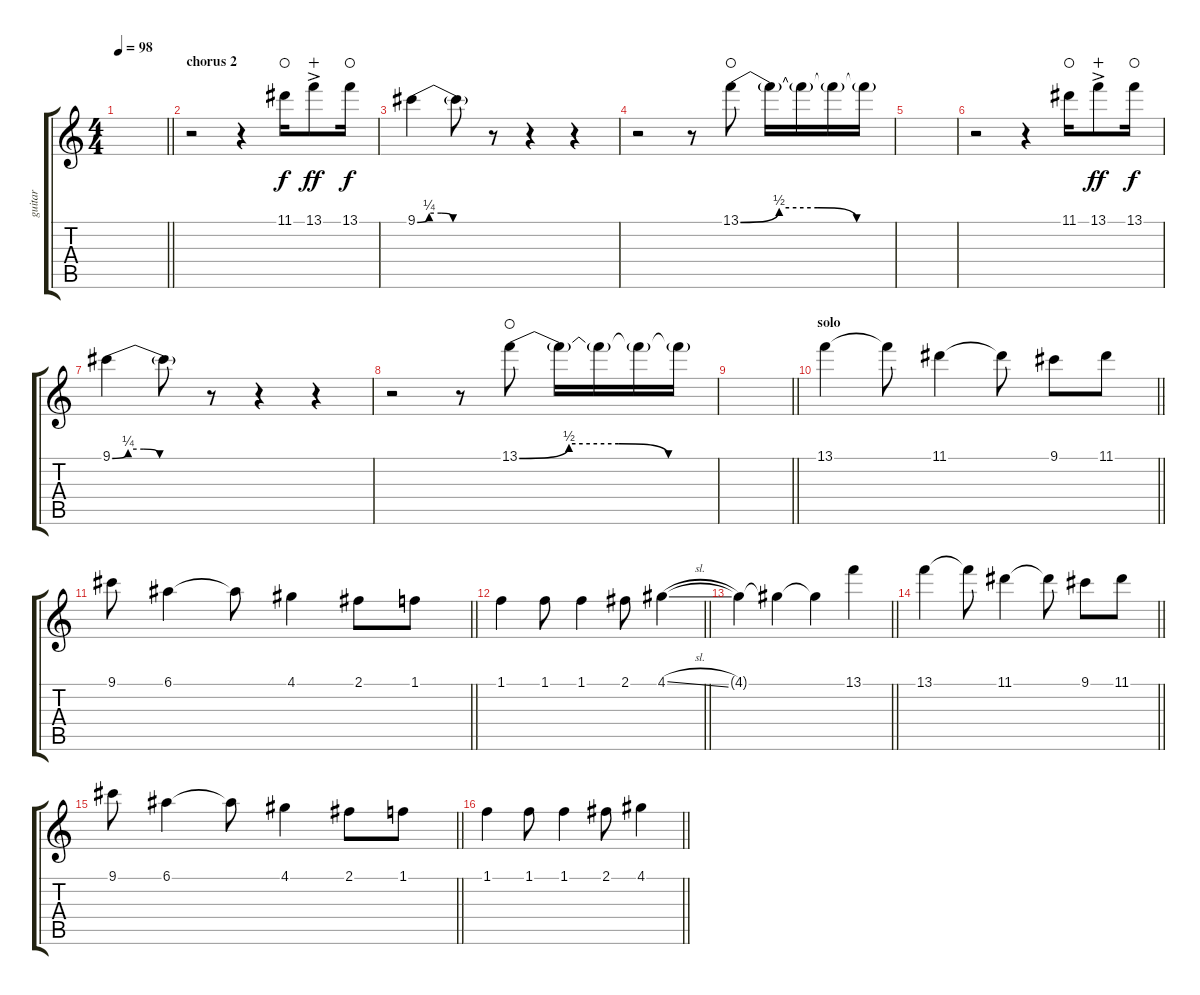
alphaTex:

\track ("guitar " "guitar ") {instrument electricguitarjazz}
\staff {score tabs}
\tuning (E4 B3 G3 D3 A2 E2) {hide}
\ts (4 4)
\tempo 98
\clef g2
\barLineRight lightlight
\ks c
|
\section ("" "chorus 2")
r.2 r.4 11.1.16{waho} 13.1{ac}.8{dy ff wahc} 13.1.16{dy f waho} |
9.1{be (custom 0 0 10 1 20 1 30 0 60 0)}.4 9.1{t}.8 r.8 r.4 r.4 |
r.2 r.8 13.1{be (custom 0 0 15 2 30 2 45 0 60 0)}.8{waho} 13.1{t}.16 13.1{t}.16 13.1{t}.16 13.1{t}.16 |
|
r.2 r.4 11.1.16{waho} 13.1{ac}.8{dy ff wahc} 13.1.16{dy f waho} |
9.1{be (custom 0 0 10 1 20 1 30 0 60 0)}.4 9.1{t}.8 r.8 r.4 r.4 |
r.2 r.8 13.1{be (custom 0 0 15 2 30 2 45 0 60 0)}.8{waho} 13.1{t}.16 13.1{t}.16 13.1{t}.16 13.1{t}.16 |
\barLineRight lightlight
|
\section ("" "solo ")
\barLineRight lightlight
13.1.4{volume 12} 13.1{t}.8 11.1.4 11.1{t}.8 9.1.8 11.1.8 |
\barLineRight lightlight
9.1.8 6.1.4 6.1{t}.8 4.1.4 2.1.8 1.1.8 |
\barLineRight lightlight
1.1.4 1.1.8 1.1.4 2.1.8 4.1{sl}.4 |
\barLineRight lightlight
4.1{t}.4 4.1{t}.4 4.1{t}.4 13.1.4 |
\barLineRight lightlight
13.1.4 13.1{t}.8 11.1.4 11.1{t}.8 9.1.8 11.1.8 |
\barLineRight lightlight
9.1.8 6.1.4 6.1{t}.8 4.1.4 2.1.8 1.1.8 |
\barLineRight lightlight
1.1.4 1.1.8 1.1.4 2.1.8 4.1{sl}.4
